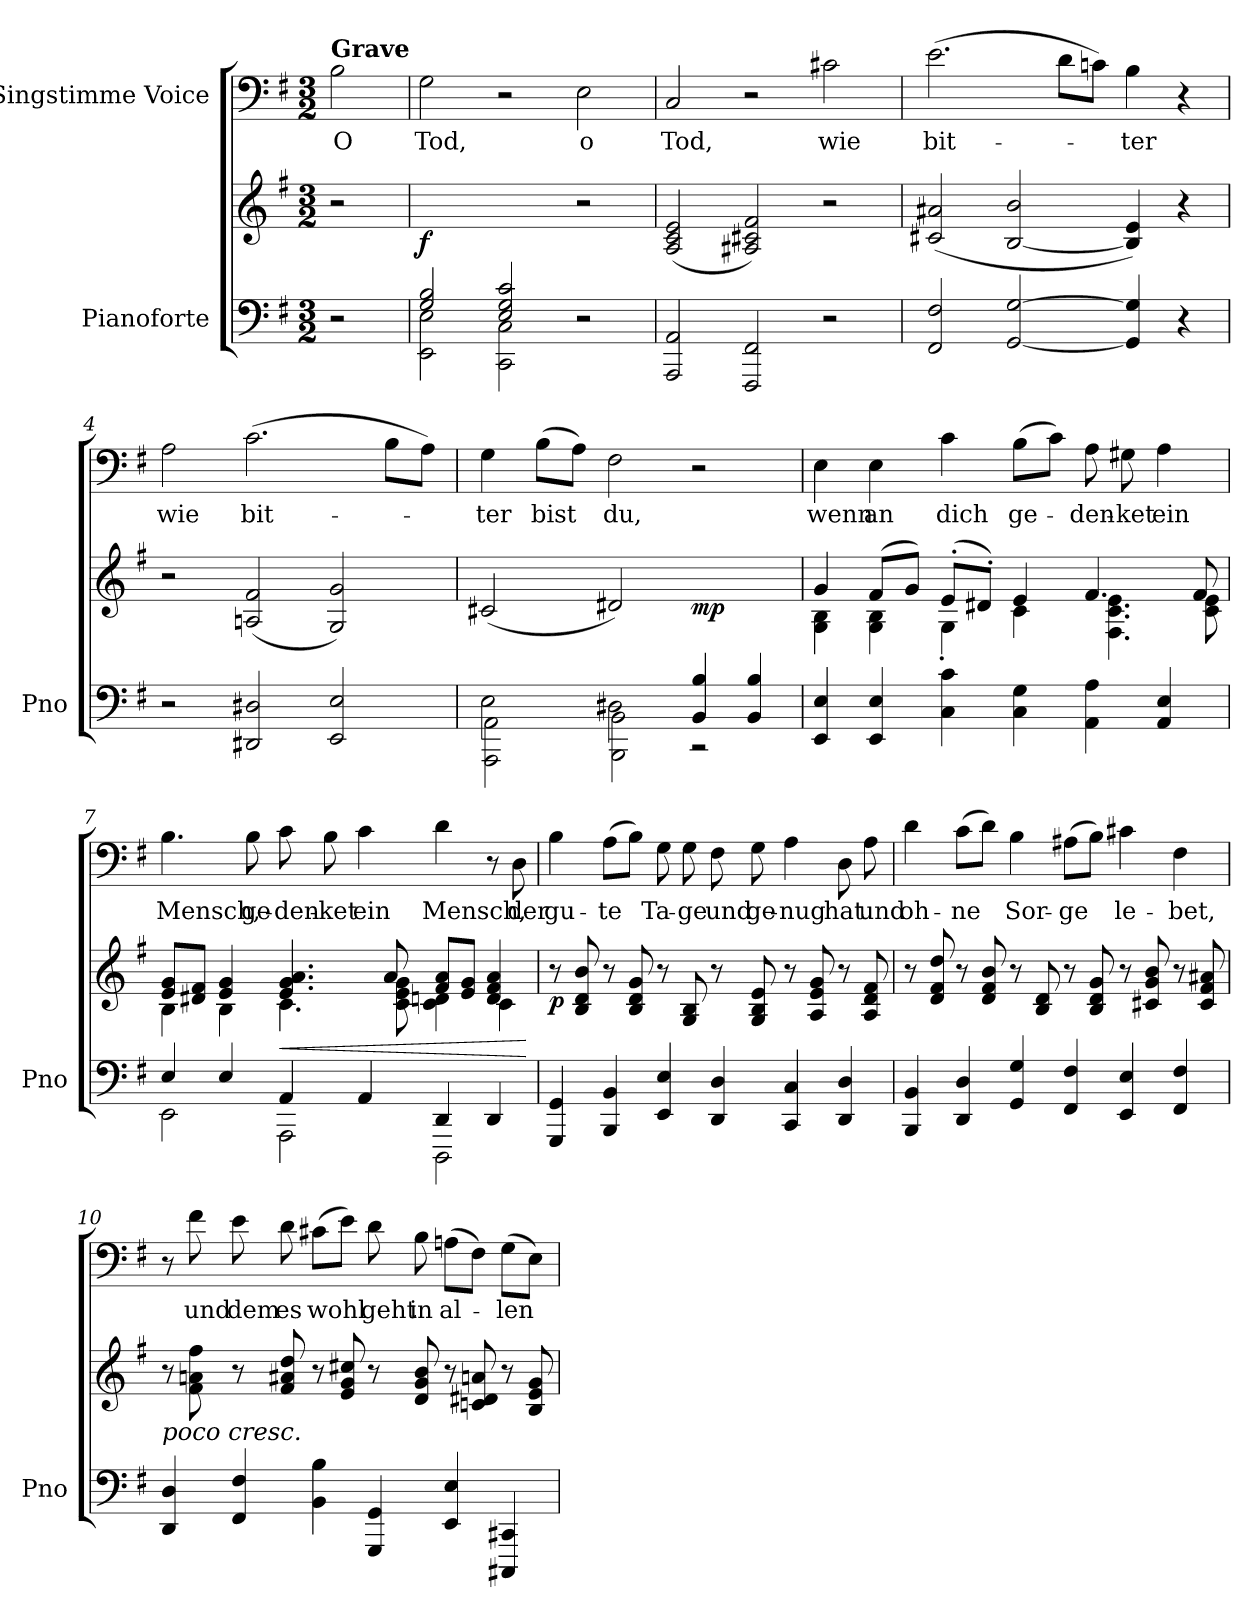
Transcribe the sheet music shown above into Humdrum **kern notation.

**kern	**kern	**dynam	**kern	**text
*part2	*part2	*part2	*part1	*part1
*staff3	*staff2	*staff2/3	*staff1	*staff1
*I"Pianoforte	*	*	*I"Singstimme Voice	*
*I'Pno	*	*	*	*
*clefF4	*clefG2	*	*clefF4	*
*k[f#]	*k[f#]	*	*k[f#]	*
*M3/2	*M3/2	*	*M3/2	*
=	=	=	=	=
!	!	!	!LO:TX:a:B:t=Grave	!
2r	2r	.	2B\	O
=1	=1	=1	=1	=1
*^	*	*	*	*
!	!	!	!LO:DY:b	!	!
2G/ 2B/	2EE\ 2E\	1ryy	f	2G\	Tod,
2E/ 2G/ 2c/	2CC\ 2C\	.	.	2r	.
2ryy	2r	2r	.	2E\	o
*v	*v	*	*	*	*
=2	=2	=2	=2	=2
2AAA/ 2AA/	(>2A/ 2c/ 2e/	.	2C/	Tod,
2FFF#/ 2FF#/	2A#X/ 2c#X/ 2f#/)	.	2r	.
2r	2r	.	2c#X\	wie
=3	=3	=3	=3	=3
2FF#/ 2F#/	(>2c#X/ 2a#X/	.	(2.e\	bit-
[2GG/ [2G/	[2B/ 2b/	.	.	.
.	.	.	8d\L	.
.	.	.	8cn\J)	.
4GG/] 4G/]	4B/] 4e/)	.	4B\	-ter
4r	4r	.	4r	.
=4	=4	=4	=4	=4
2r	2r	.	2A\	wie
2DD#X/ 2D#X/	(>2An/ 2f#/	.	(2.c\	bit-
2EE/ 2E/	2G/ 2g/)	.	.	.
.	.	.	8B\L	.
.	.	.	8A\J)	.
=5	=5	=5	=5	=5
*^	*	*	*	*
*	*^	*	*	*	*
1ryy	2E\	2AAA\ 2AA\	(2c#X/	.	4G\	-ter
.	.	.	.	.	(8B\L	bist
.	.	.	.	.	8A\J)	.
.	2D#X\	2BBB\ 2BB\	2d#X/)	.	2F#\	du,
!	!	!	!	!LO:DY:b	!	!
4BB/ 4B/	2ryy	2r	2ryy	mp	2r	.
4BB/ 4B/	.	.	.	.	.	.
*v	*v	*v	*	*	*	*
=6	=6	=6	=6	=6
*	*^	*	*	*
4EE/ 4E/	4g/	4G\ 4B\	.	4E\	wenn
4EE/ 4E/	(8f#/L	4G\ 4B\	.	4E\	an
.	8g/J)	.	.	.	.
4C\ 4c\	(8e'/L	4G'\	.	4c\	dich
.	8d#X'/J)	.	.	.	.
4C\ 4G\	4e/	4c\	.	(8B\L	ge-
.	.	.	.	8c\J)	.
4AA\ 4A\	4.f#/	4.F#\ 4.c\ 4.e\	.	8A\	-den-
.	.	.	.	8G#X\	-ket
4AA/ 4E/	.	.	.	4A\	ein
.	8f#/	8c\ 8e\	.	.	.
=7	=7	=7	=7	=7	=7
*^	*	*	*	*	*
4E/	2EE\	8e/ 8g/L	4B\	.	4.B\	Mensch,
.	.	8d#X/ 8f#/J	.	.	.	.
4E/	.	4e/ 4g/	4B\	.	.	.
.	.	.	.	.	8B\	ge-
!	!	!	!	!LO:HP:b	!	!
4AA/	2AAA\	4.e/ 4.g/ 4.a/	4.c\	<	8c\	-den-
.	.	.	.	.	8B\	-ket
4AA/	.	.	.	.	4c\	ein
.	.	8a/	8c\ 8e\ 8g\	.	.	.
4DD/	2DDD\	8f#/ 8a/L	4c\ 4dn\	.	4d\	Mensch,
.	.	8e/ 8g/J	.	.	.	.
4DD/	.	4d/ 4f#/ 4a/	4c\	.	8r	.
.	.	.	.	.	8D\	der
*v	*v	*	*	*	*	*
*	*v	*v	*	*	*
.	.	[	.	.
=8	=8	=8	=8	=8
!	!	!LO:DY:b	!	!
4GGG/ 4GG/	8r	p	4B\	gu-
.	8B/ 8d/ 8b/	.	.	.
4BBB/ 4BB/	8r	.	(8A\L	-te
.	8B/ 8d/ 8g/	.	8B\J)	.
4EE/ 4E/	8r	.	8G\	Ta-
.	8G/ 8B/	.	8G\	-ge
4DD/ 4D/	8r	.	8F#\	und
.	8G/ 8B/ 8e/	.	8G\	ge-
4CC/ 4C/	8r	.	4A\	-nug
.	8A/ 8e/ 8g/	.	.	.
4DD/ 4D/	8r	.	8D\	hat
.	8A/ 8d/ 8f#/	.	8A\	und
=9	=9	=9	=9	=9
4BBB/ 4BB/	8r	.	4d\	oh-
.	8d/ 8f#/ 8dd/	.	.	.
4DD/ 4D/	8r	.	(8c\L	-ne
.	8d/ 8f#/ 8b/	.	8d\J)	.
4GG/ 4G/	8r	.	4B\	Sor-
.	8B/ 8d/	.	.	.
4FF#/ 4F#/	8r	.	(8A#X\L	-ge
.	8B/ 8d/ 8g/	.	8B\J)	.
4EE/ 4E/	8r	.	4c#X\	le-
.	8c#X/ 8g/ 8b/	.	.	.
4FF#/ 4F#/	8r	.	4F#\	-bet,
.	8c#/ 8f#/ 8a#X/	.	.	.
=10	=10	=10	=10	=10
!	!LO:TX:b:i:t=poco cresc.	!	!	!
4DD/ 4D/	8r	.	8r	.
.	8f#\ 8an\ 8ff#\	.	8f#\	und
4FF#/ 4F#/	8r	.	8e\	dem
.	8f#/ 8a#X/ 8dd/	.	8d\	es
4BB\ 4B\	8r	.	(8c#X\L	wohl
.	8e/ 8g/ 8cc#X/	.	8e\J)	.
4GGG/ 4GG/	8r	.	8d\	geht
.	8d/ 8g/ 8b/	.	8B\	in
4EE/ 4E/	8r	.	(8An\L	al-
.	8cn/ 8d#X/ 8an/	.	8F#\J)	.
4CCC#X/ 4CC#X/	8r	.	(8G\L	-len
.	8B/ 8e/ 8g/	.	8E\J)	.
=	=	=	=	=
*-	*-	*-	*-	*-
